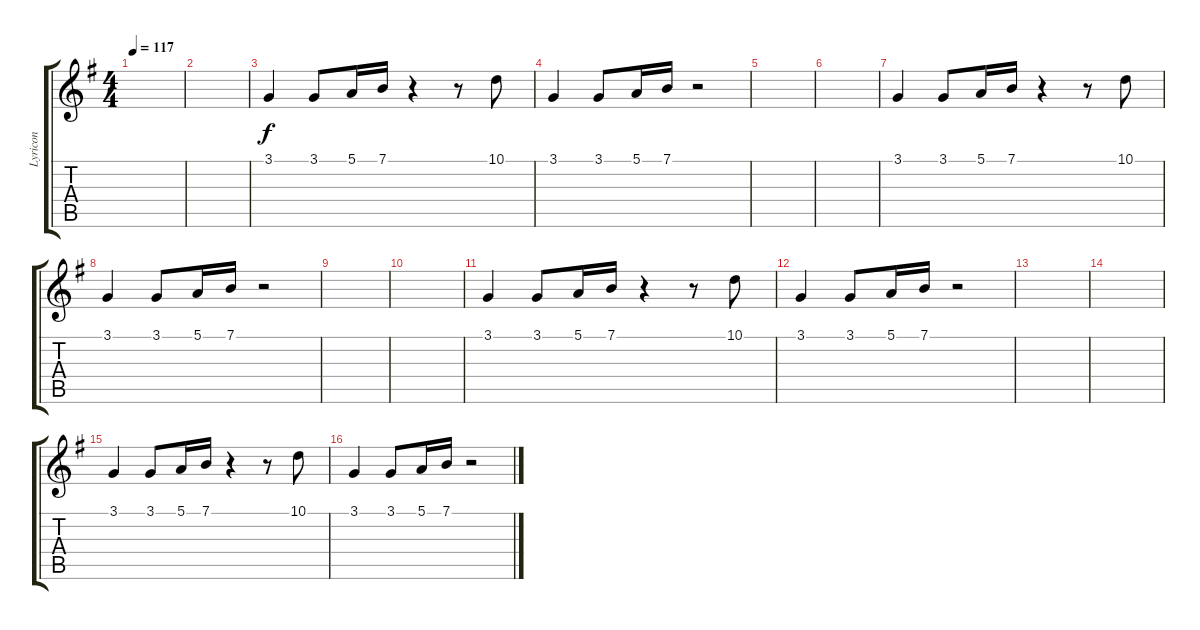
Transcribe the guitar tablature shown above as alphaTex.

\track ("Lyricon" "Lyricon") {instrument flute}
\staff {score tabs}
\tuning (E4 B3 G3 D3 A2 E2) {hide}
\ts (4 4)
\tempo 117
\clef g2
\ks g
|
|
3.1.4 3.1.8 5.1.16 7.1.16 r.4 r.8 10.1.8 |
3.1.4 3.1.8 5.1.16 7.1.16 r.2 |
|
|
3.1.4 3.1.8 5.1.16 7.1.16 r.4 r.8 10.1.8 |
3.1.4 3.1.8 5.1.16 7.1.16 r.2 |
|
|
3.1.4 3.1.8 5.1.16 7.1.16 r.4 r.8 10.1.8 |
3.1.4 3.1.8 5.1.16 7.1.16 r.2 |
|
|
3.1.4 3.1.8 5.1.16 7.1.16 r.4 r.8 10.1.8 |
3.1.4 3.1.8 5.1.16 7.1.16 r.2
